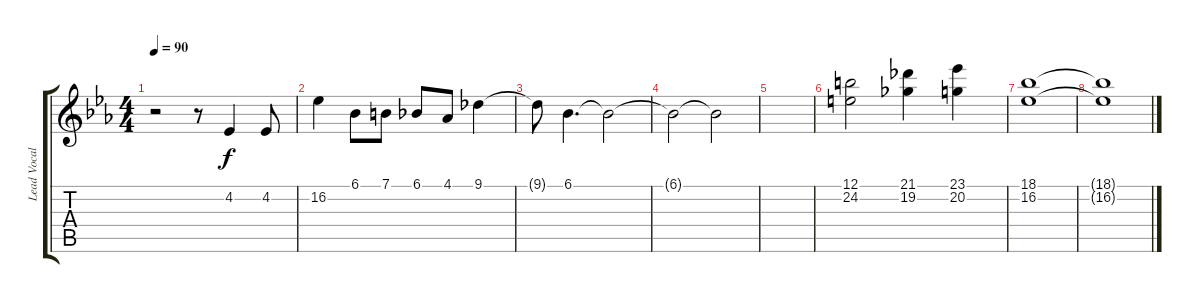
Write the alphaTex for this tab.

\track ("Lead Vocals" "Lead Vocal") {instrument violin}
\staff {score tabs}
\tuning (E4 B3 G3 D3 A2 E2) {hide}
\ts (4 4)
\tempo 90
\clef g2
\ks cminor
r.2{dy f} r.8 4.2.4{volume 7} 4.2.8{volume 5} |
16.2.4 6.1.8 7.1.8 6.1.8 4.1.8 9.1.4 |
9.1{t}.8 6.1.4{d} 6.1{t}.2 |
6.1{t}.2 6.1{t}.2 |
|
(12.1 24.2).2{volume 2} (21.1 19.2).4 (23.1 20.2).4 |
(18.1 16.2).1 |
(18.1{t} 16.2{t}).1
